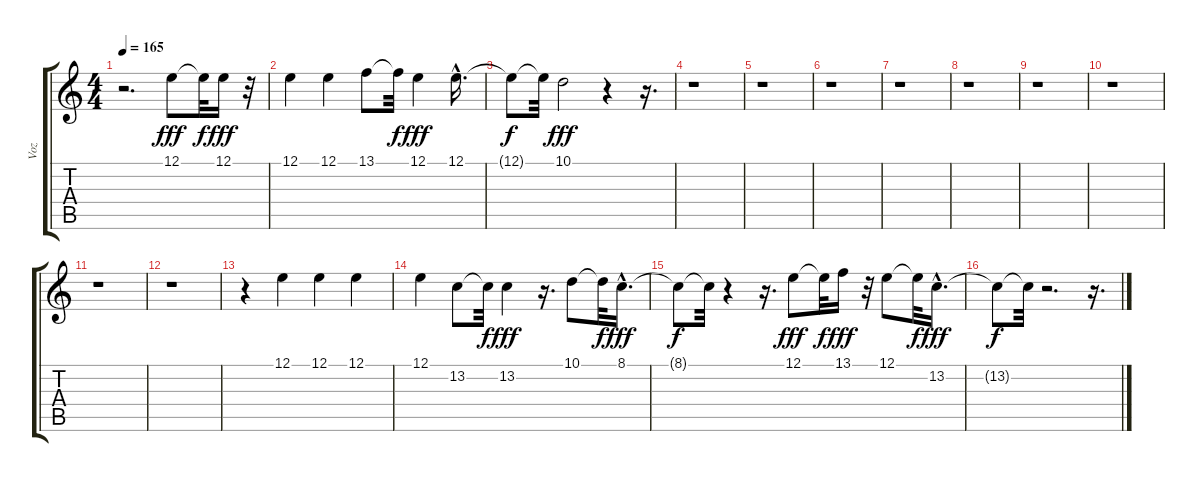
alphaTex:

\track ("Voz" "Voz") {instrument flute}
\staff {score tabs}
\tuning (E4 B3 G3 D3 A2 E2) {hide}
\ts (4 4)
\tempo 165
\clef g2
\ks c
r.2{d dy f} 12.1.8{dy fff} 12.1{t}.32{dy f} 12.1.16{dy fff} r.32 |
12.1.4 12.1.4 13.1.8 13.1{t}.32{dy f} 12.1.4{dy fff} 12.1{hac}.16{d} |
12.1{t}.8{dy f} 12.1{t}.32 10.1.2{dy fff} r.4 r.16{d} |
r.1 |
r.1 |
r.1 |
r.1 |
r.1 |
r.1 |
r.1 |
r.1 |
r.1 |
r.4 12.1.4 12.1.4 12.1.4 |
12.1.4 13.2.8 13.2{t}.32{dy f} 13.2.4{dy fff} r.16{d} 10.1.8 10.1{t}.32{dy f} 8.1{hac}.16{d dy fff} |
8.1{t}.8{dy f} 8.1{t}.32 r.4 r.16{d} 12.1.8{dy fff} 12.1{t}.32{dy f} 13.1.16{dy fff} r.32 12.1.8 12.1{t}.32{dy f} 13.2{hac}.16{d dy fff} |
13.2{t}.8{dy f} 13.2{t}.32 r.2{d} r.16{d}
